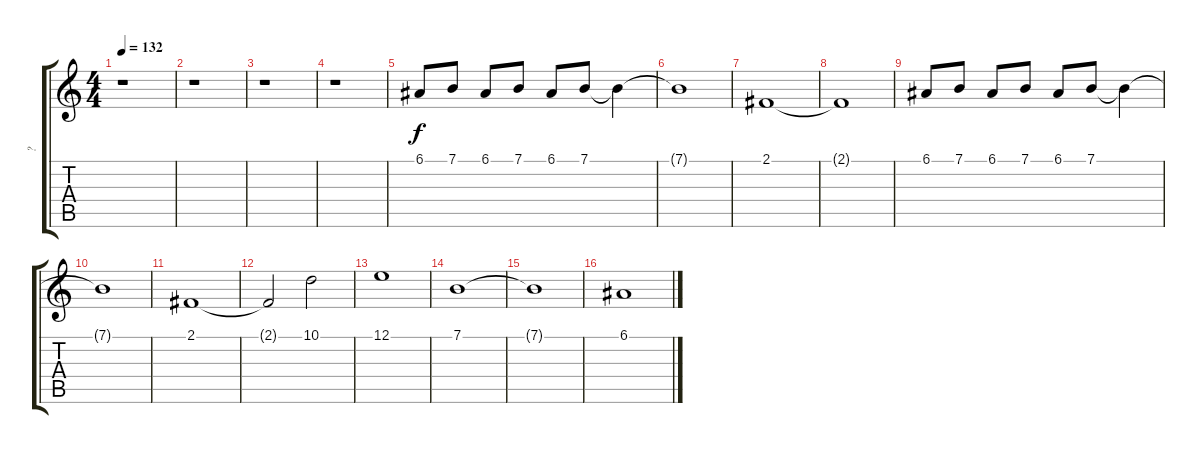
\track ("?" "?") {instrument flute}
\staff {score tabs}
\tuning (E4 B3 G3 D3 A2 E2) {hide}
\ts (4 4)
\tempo 132
\clef g2
\ks c
r.1{dy f} |
r.1 |
r.1 |
r.1 |
6.1.8 7.1.8 6.1.8 7.1.8 6.1.8 7.1.8 7.1{t}.4 |
7.1{t}.1 |
2.1.1 |
2.1{t}.1 |
6.1.8 7.1.8 6.1.8 7.1.8 6.1.8 7.1.8 7.1{t}.4 |
7.1{t}.1 |
2.1.1 |
2.1{t}.2 10.1.2 |
12.1.1 |
7.1.1 |
7.1{t}.1 |
6.1.1
